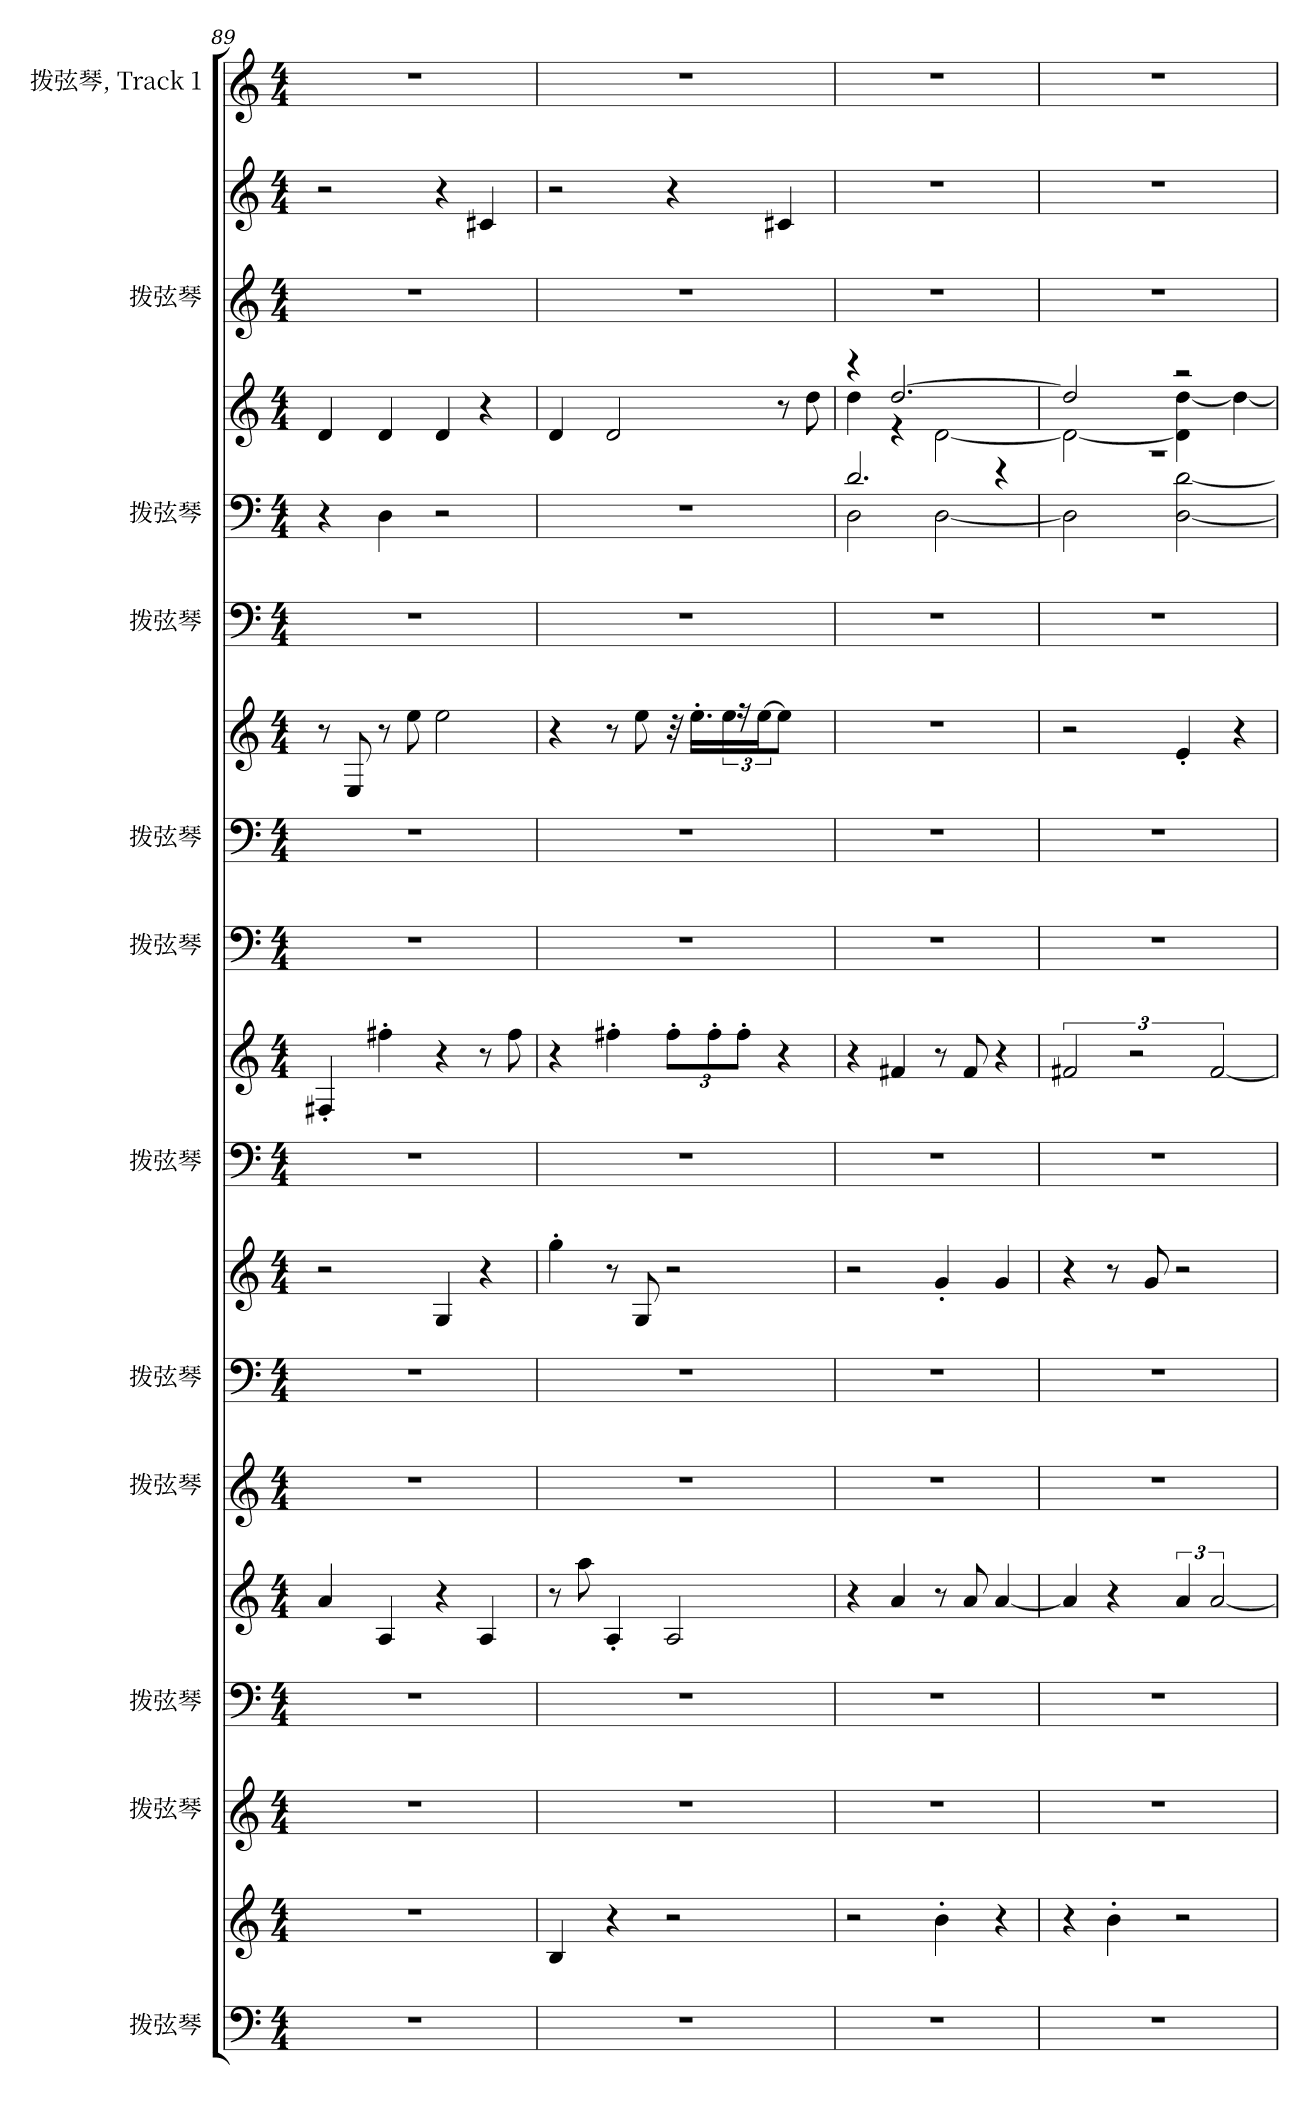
**kern	**kern	**kern	**kern	**kern	**kern	**kern	**kern	**kern	**kern	**kern	**kern	**kern	**kern	**kern	**kern	**kern	**kern	**kern
*part12	*part12	*part11	*part10	*part10	*part9	*part8	*part8	*part7	*part7	*part6	*part5	*part5	*part4	*part3	*part3	*part2	*part2	*part1
*staff19	*staff18	*staff17	*staff16	*staff15	*staff14	*staff13	*staff12	*staff11	*staff10	*staff9	*staff8	*staff7	*staff6	*staff5	*staff4	*staff3	*staff2	*staff1
*I"拨弦琴	*	*I"拨弦琴	*I"拨弦琴	*	*I"拨弦琴	*I"拨弦琴	*	*I"拨弦琴	*	*I"拨弦琴	*I"拨弦琴	*	*I"拨弦琴	*I"拨弦琴	*	*I"拨弦琴	*	*I"拨弦琴, Track 1
!!LO:PB:g=z
*clefF4	*clefG2	*clefG2	*clefF4	*clefG2	*clefG2	*clefF4	*clefG2	*clefF4	*clefG2	*clefF4	*clefF4	*clefG2	*clefF4	*clefF4	*clefG2	*clefG2	*clefG2	*clefG2
*k[]	*k[]	*k[]	*k[]	*k[]	*k[]	*k[]	*k[]	*k[]	*k[]	*k[]	*k[]	*k[]	*k[]	*k[]	*k[]	*k[]	*k[]	*k[]
*M4/4	*M4/4	*M4/4	*M4/4	*M4/4	*M4/4	*M4/4	*M4/4	*M4/4	*M4/4	*M4/4	*M4/4	*M4/4	*M4/4	*M4/4	*M4/4	*M4/4	*M4/4	*M4/4
=89	=89	=89	=89	=89	=89	=89	=89	=89	=89	=89	=89	=89	=89	=89	=89	=89	=89	=89
1r	1r	1r	1r	4a/	1r	1r	2r	1r	4F#X'/	1r	1r	8r	1r	4r	4d/	1r	2r	1r
.	.	.	.	.	.	.	.	.	.	.	.	8E/	.	.	.	.	.	.
.	.	.	.	4A/	.	.	.	.	4ff#X'\	.	.	8r	.	4D\	4d/	.	.	.
.	.	.	.	.	.	.	.	.	.	.	.	8ee\	.	.	.	.	.	.
.	.	.	.	4r	.	.	4G/	.	4r	.	.	2ee\	.	2r	4d/	.	4r	.
.	.	.	.	4A/	.	.	4r	.	8r	.	.	.	.	.	4r	.	4c#X/	.
.	.	.	.	.	.	.	.	.	8ff#\	.	.	.	.	.	.	.	.	.
=90	=90	=90	=90	=90	=90	=90	=90	=90	=90	=90	=90	=90	=90	=90	=90	=90	=90	=90
1r	4B/	1r	1r	8r	1r	1r	4gg'\	1r	4r	1r	1r	4r	1r	1r	4d/	1r	2r	1r
.	.	.	.	8aa\	.	.	.	.	.	.	.	.	.	.	.	.	.	.
.	4r	.	.	4A'/	.	.	8r	.	4ff#X'\	.	.	8r	.	.	2d/	.	.	.
.	.	.	.	.	.	.	8G/	.	.	.	.	8ee\	.	.	.	.	.	.
*	*	*	*	*	*	*	*	*	*Xbrackettup	*	*	*	*	*	*	*	*	*
.	2r	.	.	2A/	.	.	2r	.	12ff#'\L	.	.	32r	.	.	.	.	4r	.
.	.	.	.	.	.	.	.	.	.	.	.	16.ee'\LL	.	.	.	.	.	.
.	.	.	.	.	.	.	.	.	12ff#'\	.	.	.	.	.	.	.	.	.
.	.	.	.	.	.	.	.	.	.	.	.	24ee\JJ	.	.	.	.	.	.
.	.	.	.	.	.	.	.	.	12ff#'\J	.	.	24r	.	.	.	.	.	.
.	.	.	.	.	.	.	.	.	.	.	.	[24ee\	.	.	.	.	.	.
.	.	.	.	.	.	.	.	.	4r	.	.	4ee\]	.	.	8r	.	4c#X/	.
.	.	.	.	.	.	.	.	.	.	.	.	.	.	.	8dd\	.	.	.
=91	=91	=91	=91	=91	=91	=91	=91	=91	=91	=91	=91	=91	=91	=91	=91	=91	=91	=91
*	*	*	*	*	*	*	*	*	*	*	*	*	*	*^	*^	*	*	*
1r	2r	1r	1r	4r	1r	1r	2r	1r	4r	1r	1r	1r	1r	2.d/	2D\	4r	4dd\	1r	1r	1r
.	.	.	.	4a/	.	.	.	.	4f#X/	.	.	.	.	.	.	[2.dd/	4r	.	.	.
.	4b'\	.	.	8r	.	.	4g'/	.	8r	.	.	.	.	.	[2D\	.	[2d\	.	.	.
.	.	.	.	8a/	.	.	.	.	8f#/	.	.	.	.	.	.	.	.	.	.	.
.	4r	.	.	[4a/	.	.	4g/	.	4r	.	.	.	.	4r	.	.	.	.	.	.
=92	=92	=92	=92	=92	=92	=92	=92	=92	=92	=92	=92	=92	=92	=92	=92	=92	=92	=92	=92	=92
*	*	*	*	*	*	*	*	*	*brackettup	*	*	*	*	*	*	*	*	*	*	*
1r	4r	1r	1r	4a/]	1r	1r	4r	1r	3f#X/	1r	1r	2r	1r	1r	2D\]	2dd/]	2d\_	1r	1r	1r
.	4b'\	.	.	4r	.	.	8r	.	.	.	.	.	.	.	.	.	.	.	.	.
.	.	.	.	.	.	.	.	.	3r	.	.	.	.	.	.	.	.	.	.	.
.	.	.	.	.	.	.	8g/	.	.	.	.	.	.	.	.	.	.	.	.	.
.	2r	.	.	6a/	.	.	2r	.	.	.	.	4e'/	.	.	[2D\ [2d\	2r	4d\] [4dd\	.	.	.
.	.	.	.	[3a/	.	.	.	.	[3f#/	.	.	.	.	.	.	.	.	.	.	.
.	.	.	.	.	.	.	.	.	.	.	.	4r	.	.	.	.	4dd\_	.	.	.
*	*	*	*	*	*	*	*	*	*	*	*	*	*	*v	*v	*	*	*	*	*
*	*	*	*	*	*	*	*	*	*	*	*	*	*	*	*v	*v	*	*	*
=	=	=	=	=	=	=	=	=	=	=	=	=	=	=	=	=	=	=
*-	*-	*-	*-	*-	*-	*-	*-	*-	*-	*-	*-	*-	*-	*-	*-	*-	*-	*-
